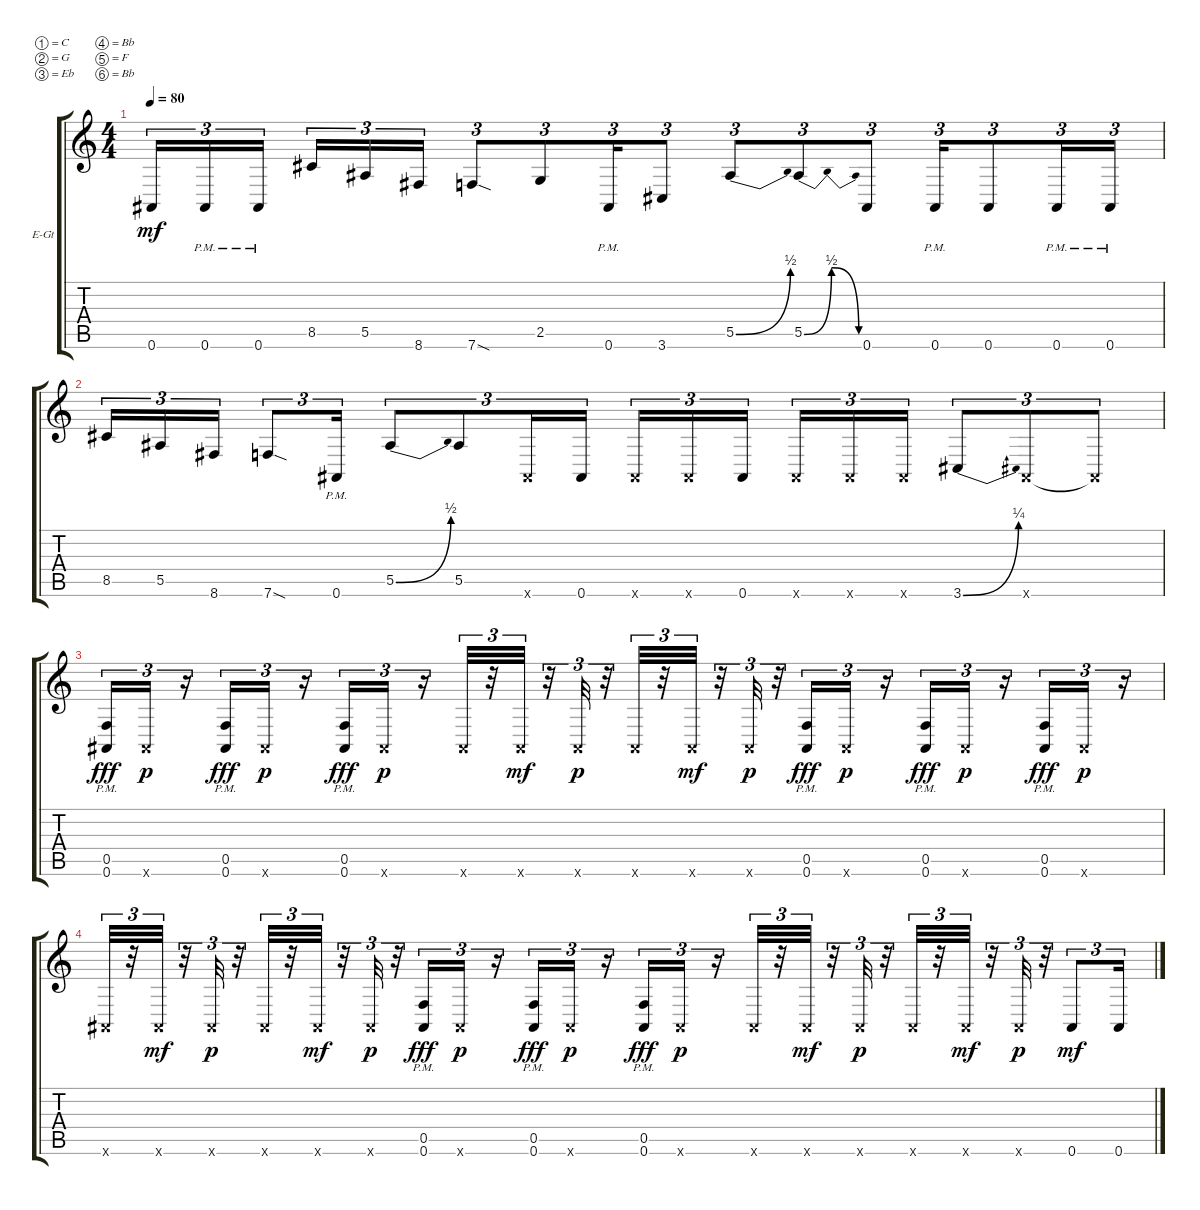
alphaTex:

\bracketExtendMode groupsimilarinstruments
\firstSystemTrackNameOrientation horizontal
\otherSystemsTrackNameOrientation horizontal
\track ("Rhythm Guitar L" "E-Gt") {instrument distortionguitar}
\staff {score tabs}
\tuning (C4 G3 Eb3 Bb2 F2 Bb1)
\ts (4 4)
\tempo 80
\clef g2
\ks c
0.6{t}.16{tu (3 2) dy mf} 0.6{pm}.16{tu (3 2)} 0.6{pm}.16{tu (3 2)} 8.5.16{tu (3 2)} 5.5.16{tu (3 2)} 8.6.16{tu (3 2)} 7.6{sod}.8{tu (3 2)} 2.5.8{tu (3 2)} 0.6{pm}.16{tu (3 2)} 3.6.8{tu (3 2)} 5.5{be (bend 29.4 0 59.4 2)}.8{tu (3 2)} 5.5{be (bendrelease 16.2 0 24 2 33.6 2 41.4 0)}.8{tu (3 2)} 0.6.8{tu (3 2)} 0.6{pm}.16{tu (3 2)} 0.6.8{tu (3 2)} 0.6{pm}.16{tu (3 2)} 0.6{pm}.16{tu (3 2)} |
8.5.16{tu (3 2)} 5.5.16{tu (3 2)} 8.6.16{tu (3 2)} 7.6{sod}.8{tu (3 2)} 0.6{pm}.16{tu (3 2)} 5.5{be (bend 29.4 0 59.4 2)}.8{tu (3 2)} 5.5.8{tu (3 2)} 0.6{x}.16{tu (3 2)} 0.6.16{tu (3 2)} 0.6{x}.16{tu (3 2)} 0.6{x}.16{tu (3 2)} 0.6.16{tu (3 2)} 0.6{x}.16{tu (3 2)} 0.6{x}.16{tu (3 2)} 0.6{x}.16{tu (3 2)} 3.6{be (bend 30 0 59.4 1)}.8{tu (3 2)} 0.6{x}.8{tu (3 2)} 0.6{x t}.8{tu (3 2)} |
(0.6{pm} 0.5{pm}).16{tu (3 2) dy fff} 0.6{x}.16{tu (3 2) dy p} r.16{tu (3 2)} (0.6{pm} 0.5{pm}).16{tu (3 2) dy fff} 0.6{x}.16{tu (3 2) dy p} r.16{tu (3 2)} (0.6{pm} 0.5{pm}).16{tu (3 2) dy fff} 0.6{x}.16{tu (3 2) dy p} r.16{tu (3 2)} 0.6{x}.32{tu (3 2)} r.32{tu (3 2)} 0.6{x}.32{tu (3 2) dy mf} r.32{tu (3 2)} 0.6{x}.32{tu (3 2) dy p} r.32{tu (3 2)} 0.6{x}.32{tu (3 2)} r.32{tu (3 2)} 0.6{x}.32{tu (3 2) dy mf} r.32{tu (3 2)} 0.6{x}.32{tu (3 2) dy p} r.32{tu (3 2)} (0.6{pm} 0.5{pm}).16{tu (3 2) dy fff} 0.6{x}.16{tu (3 2) dy p} r.16{tu (3 2)} (0.6{pm} 0.5{pm}).16{tu (3 2) dy fff} 0.6{x}.16{tu (3 2) dy p} r.16{tu (3 2)} (0.6{pm} 0.5{pm}).16{tu (3 2) dy fff} 0.6{x}.16{tu (3 2) dy p} r.16{tu (3 2)} |
0.6{x}.32{tu (3 2)} r.32{tu (3 2)} 0.6{x}.32{tu (3 2) dy mf} r.32{tu (3 2)} 0.6{x}.32{tu (3 2) dy p} r.32{tu (3 2)} 0.6{x}.32{tu (3 2)} r.32{tu (3 2)} 0.6{x}.32{tu (3 2) dy mf} r.32{tu (3 2)} 0.6{x}.32{tu (3 2) dy p} r.32{tu (3 2)} (0.6{pm} 0.5{pm}).16{tu (3 2) dy fff} 0.6{x}.16{tu (3 2) dy p} r.16{tu (3 2)} (0.6{pm} 0.5{pm}).16{tu (3 2) dy fff} 0.6{x}.16{tu (3 2) dy p} r.16{tu (3 2)} (0.6{pm} 0.5{pm}).16{tu (3 2) dy fff} 0.6{x}.16{tu (3 2) dy p} r.16{tu (3 2)} 0.6{x}.32{tu (3 2)} r.32{tu (3 2)} 0.6{x}.32{tu (3 2) dy mf} r.32{tu (3 2)} 0.6{x}.32{tu (3 2) dy p} r.32{tu (3 2)} 0.6{x}.32{tu (3 2)} r.32{tu (3 2)} 0.6{x}.32{tu (3 2) dy mf} r.32{tu (3 2)} 0.6{x}.32{tu (3 2) dy p} r.32{tu (3 2)} 0.6.8{tu (3 2) dy mf} 0.6.16{tu (3 2)}
